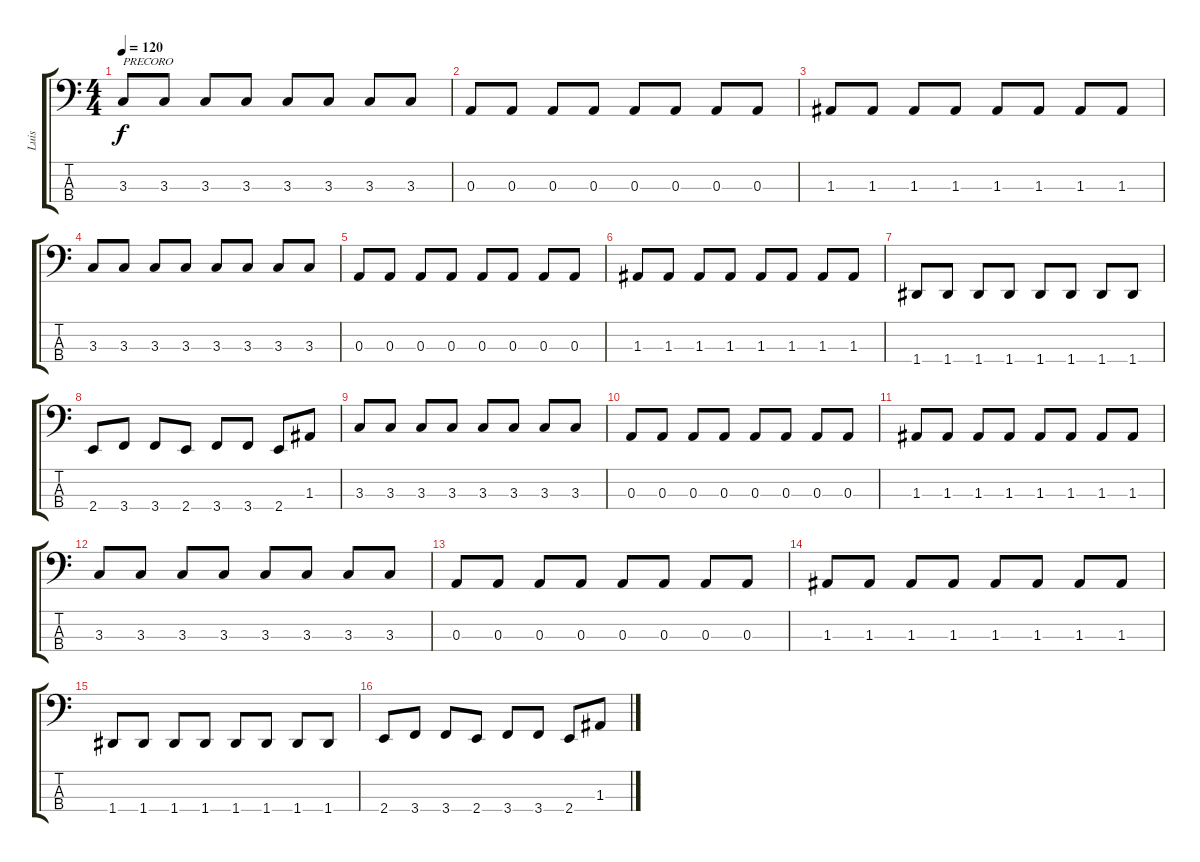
\track ("Luis" "Luis") {instrument electricbassfinger}
\staff {score tabs}
\tuning (G2 D2 A1 D1) {hide}
\ts (4 4)
\tempo 120
\clef f4
\ks c
3.3.8{txt "PRECORO" dy f} 3.3.8 3.3.8 3.3.8 3.3.8 3.3.8 3.3.8 3.3.8 |
0.3.8 0.3.8 0.3.8 0.3.8 0.3.8 0.3.8 0.3.8 0.3.8 |
1.3.8 1.3.8 1.3.8 1.3.8 1.3.8 1.3.8 1.3.8 1.3.8 |
3.3.8 3.3.8 3.3.8 3.3.8 3.3.8 3.3.8 3.3.8 3.3.8 |
0.3.8 0.3.8 0.3.8 0.3.8 0.3.8 0.3.8 0.3.8 0.3.8 |
1.3.8 1.3.8 1.3.8 1.3.8 1.3.8 1.3.8 1.3.8 1.3.8 |
1.4.8 1.4.8 1.4.8 1.4.8 1.4.8 1.4.8 1.4.8 1.4.8 |
2.4.8 3.4.8 3.4.8 2.4.8 3.4.8 3.4.8 2.4.8 1.3.8 |
3.3.8 3.3.8 3.3.8 3.3.8 3.3.8 3.3.8 3.3.8 3.3.8 |
0.3.8 0.3.8 0.3.8 0.3.8 0.3.8 0.3.8 0.3.8 0.3.8 |
1.3.8 1.3.8 1.3.8 1.3.8 1.3.8 1.3.8 1.3.8 1.3.8 |
3.3.8 3.3.8 3.3.8 3.3.8 3.3.8 3.3.8 3.3.8 3.3.8 |
0.3.8 0.3.8 0.3.8 0.3.8 0.3.8 0.3.8 0.3.8 0.3.8 |
1.3.8 1.3.8 1.3.8 1.3.8 1.3.8 1.3.8 1.3.8 1.3.8 |
1.4.8 1.4.8 1.4.8 1.4.8 1.4.8 1.4.8 1.4.8 1.4.8 |
2.4.8 3.4.8 3.4.8 2.4.8 3.4.8 3.4.8 2.4.8 1.3.8
